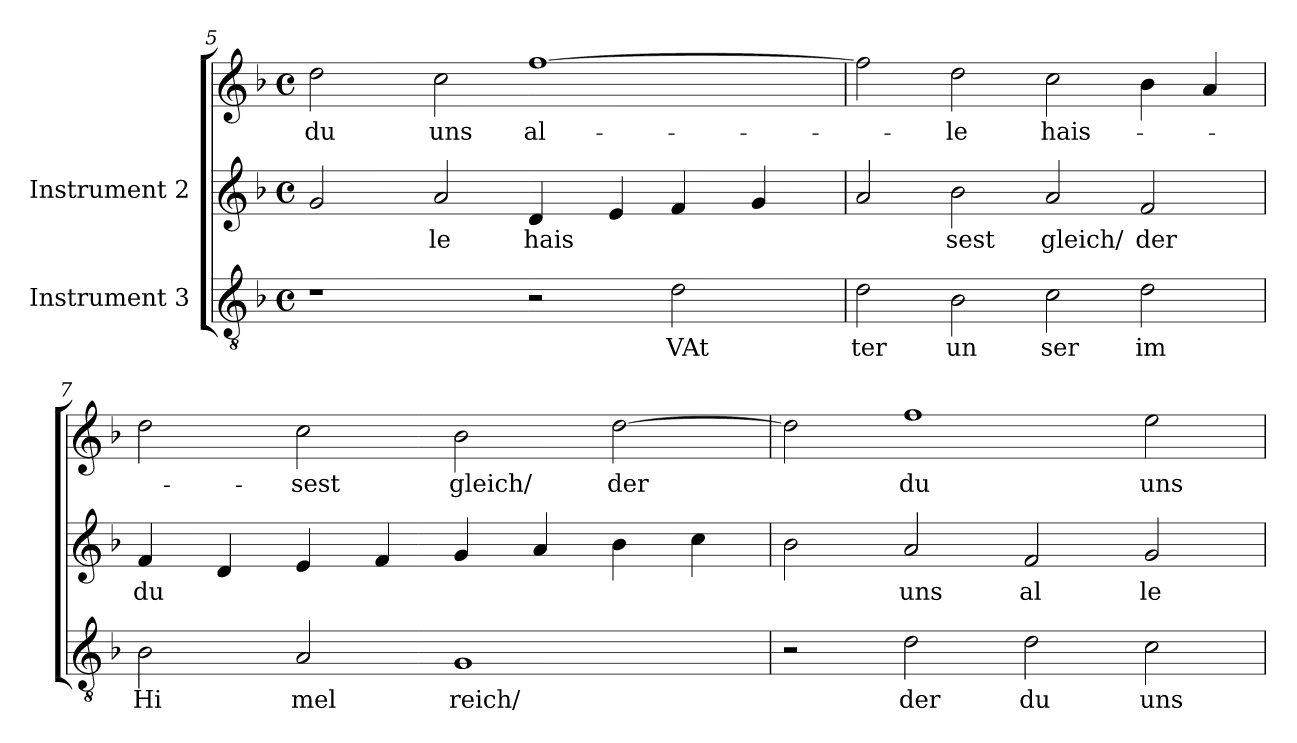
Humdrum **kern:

**kern	**text	**kern	**text	**kern	**text
*part3	*part3	*part2	*part2	*part1	*part1
*staff3	*staff3	*staff2	*staff2	*staff1	*staff1
*I"Instrument 3	*	*I"Instrument 2	*	*	*
!!LO:LB:g=z
*clefGv2	*	*clefG2	*	*clefG2	*
*k[b-]	*	*k[b-]	*	*k[b-]	*
*F:	*	*F:	*	*F:	*
*M4/4	*	*M4/4	*	*M4/4	*
*met(c)	*	*met(c)	*	*met(c)	*
=5	=5	=5	=5	=5	=5
!	!	!	!	!	!LO:LY:b:cj
*	*	*^	*	*	*
1r	.	2g/	16ryy	.	2dd\	du
.	.	.	64ryy	.	.	.
.	.	.	1ryy	.	.	.
!	!	!	!	!LO:LY:b:cj	!	!LO:LY:b:cj
.	.	2a/	.	-le	2cc\	uns
!	!	!	!	!LO:LY:b	!	!LO:LY:b:cj
2r	.	4d/	.	hais	[>1ff	al-
.	.	.	2ryy	.	.	.
.	.	4e/	.	.	.	.
!	!LO:LY:b:cj	!	!	!	!	!
2d\	VAt	4f/	.	.	.	.
.	.	.	4ryy	.	.	.
.	.	4g/	.	.	.	.
.	.	.	8ryy	.	.	.
.	.	.	32.ryy	.	.	.
=6	=6	=6	=6	=6	=6	=6
!	!LO:LY:b:cj	!	!	!	!	!
*	*	*v	*v	*	*	*
2d\	ter	2a/	.	2ff\]	.
!	!LO:LY:b:cj	!	!LO:LY:b:cj	!	!LO:LY:b:cj
2B-\	un	2b-\	sest	2dd\	-le
!	!LO:LY:b:cj	!	!LO:LY:b:cj	!	!LO:LY:b
2c\	ser	2a/	gleich/	2cc\	hais-
!	!LO:LY:b:cj	!	!LO:LY:b:cj	!	!
2d\	im	2f/	der	4b-\	.
.	.	.	.	4a/	.
=7	=7	=7	=7	=7	=7
!	!LO:LY:b:cj	!	!LO:LY:b	!	!
2B-\	Hi	4f/	du	2dd\	.
.	.	4d/	.	.	.
!	!LO:LY:b:cj	!	!	!	!LO:LY:b:cj
2A/	mel	4e/	.	2cc\	-sest
.	.	4f/	.	.	.
!	!LO:LY:b:cj	!	!	!	!LO:LY:b:cj
1G	reich/	4g/	.	2b-\	gleich/
.	.	4a/	.	.	.
!	!	!	!	!	!LO:LY:b
.	.	4b-\	.	[>2dd\	der
.	.	4cc\	.	.	.
=8	=8	=8	=8	=8	=8
2r	.	2b-\	.	2dd\]	.
!	!LO:LY:b:cj	!	!LO:LY:b:cj	!	!LO:LY:b:cj
2d\	der	2a/	uns	1ff	du
!	!LO:LY:b:cj	!	!LO:LY:b:cj	!	!
2d\	du	2f/	al	.	.
!	!LO:LY:b:cj	!	!LO:LY:b:cj	!	!LO:LY:b:cj
2c\	uns	2g/	le	2ee\	uns
=	=	=	=	=	=
*-	*-	*-	*-	*-	*-
